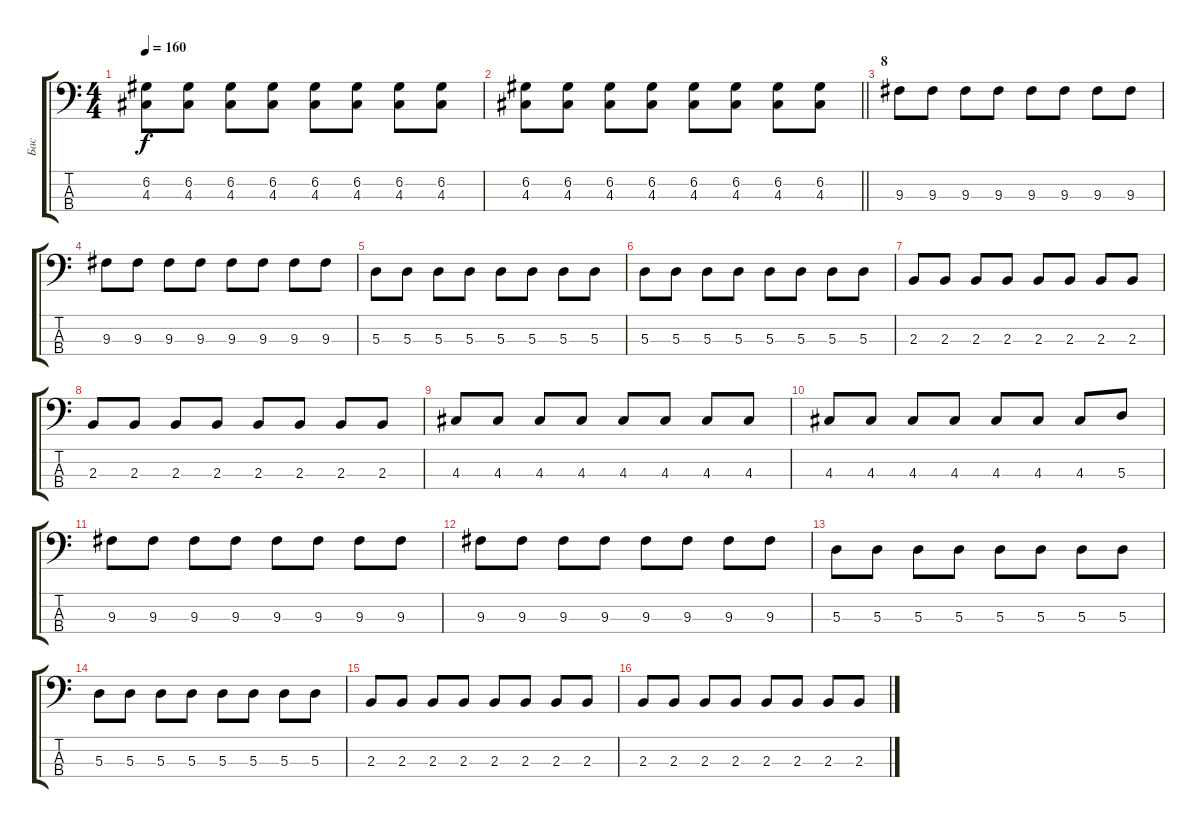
\track ("Бас" "Бас") {instrument electricbasspick}
\staff {score tabs}
\tuning (G2 D2 A1 E1) {hide}
\ts (4 4)
\tempo 160
\clef f4
\ks c
(6.2 4.3).8{dy f} (6.2 4.3).8 (6.2 4.3).8 (6.2 4.3).8 (6.2 4.3).8 (6.2 4.3).8 (6.2 4.3).8 (6.2 4.3).8 |
\barLineRight lightlight
(6.2 4.3).8 (6.2 4.3).8 (6.2 4.3).8 (6.2 4.3).8 (6.2 4.3).8 (6.2 4.3).8 (6.2 4.3).8 (6.2 4.3).8 |
\section ("" "8")
9.3.8 9.3.8 9.3.8 9.3.8 9.3.8 9.3.8 9.3.8 9.3.8 |
9.3.8 9.3.8 9.3.8 9.3.8 9.3.8 9.3.8 9.3.8 9.3.8 |
5.3.8 5.3.8 5.3.8 5.3.8 5.3.8 5.3.8 5.3.8 5.3.8 |
5.3.8 5.3.8 5.3.8 5.3.8 5.3.8 5.3.8 5.3.8 5.3.8 |
2.3.8 2.3.8 2.3.8 2.3.8 2.3.8 2.3.8 2.3.8 2.3.8 |
2.3.8 2.3.8 2.3.8 2.3.8 2.3.8 2.3.8 2.3.8 2.3.8 |
4.3.8 4.3.8 4.3.8 4.3.8 4.3.8 4.3.8 4.3.8 4.3.8 |
4.3.8 4.3.8 4.3.8 4.3.8 4.3.8 4.3.8 4.3.8 5.3.8 |
9.3.8 9.3.8 9.3.8 9.3.8 9.3.8 9.3.8 9.3.8 9.3.8 |
9.3.8 9.3.8 9.3.8 9.3.8 9.3.8 9.3.8 9.3.8 9.3.8 |
5.3.8 5.3.8 5.3.8 5.3.8 5.3.8 5.3.8 5.3.8 5.3.8 |
5.3.8 5.3.8 5.3.8 5.3.8 5.3.8 5.3.8 5.3.8 5.3.8 |
2.3.8 2.3.8 2.3.8 2.3.8 2.3.8 2.3.8 2.3.8 2.3.8 |
2.3.8 2.3.8 2.3.8 2.3.8 2.3.8 2.3.8 2.3.8 2.3.8
